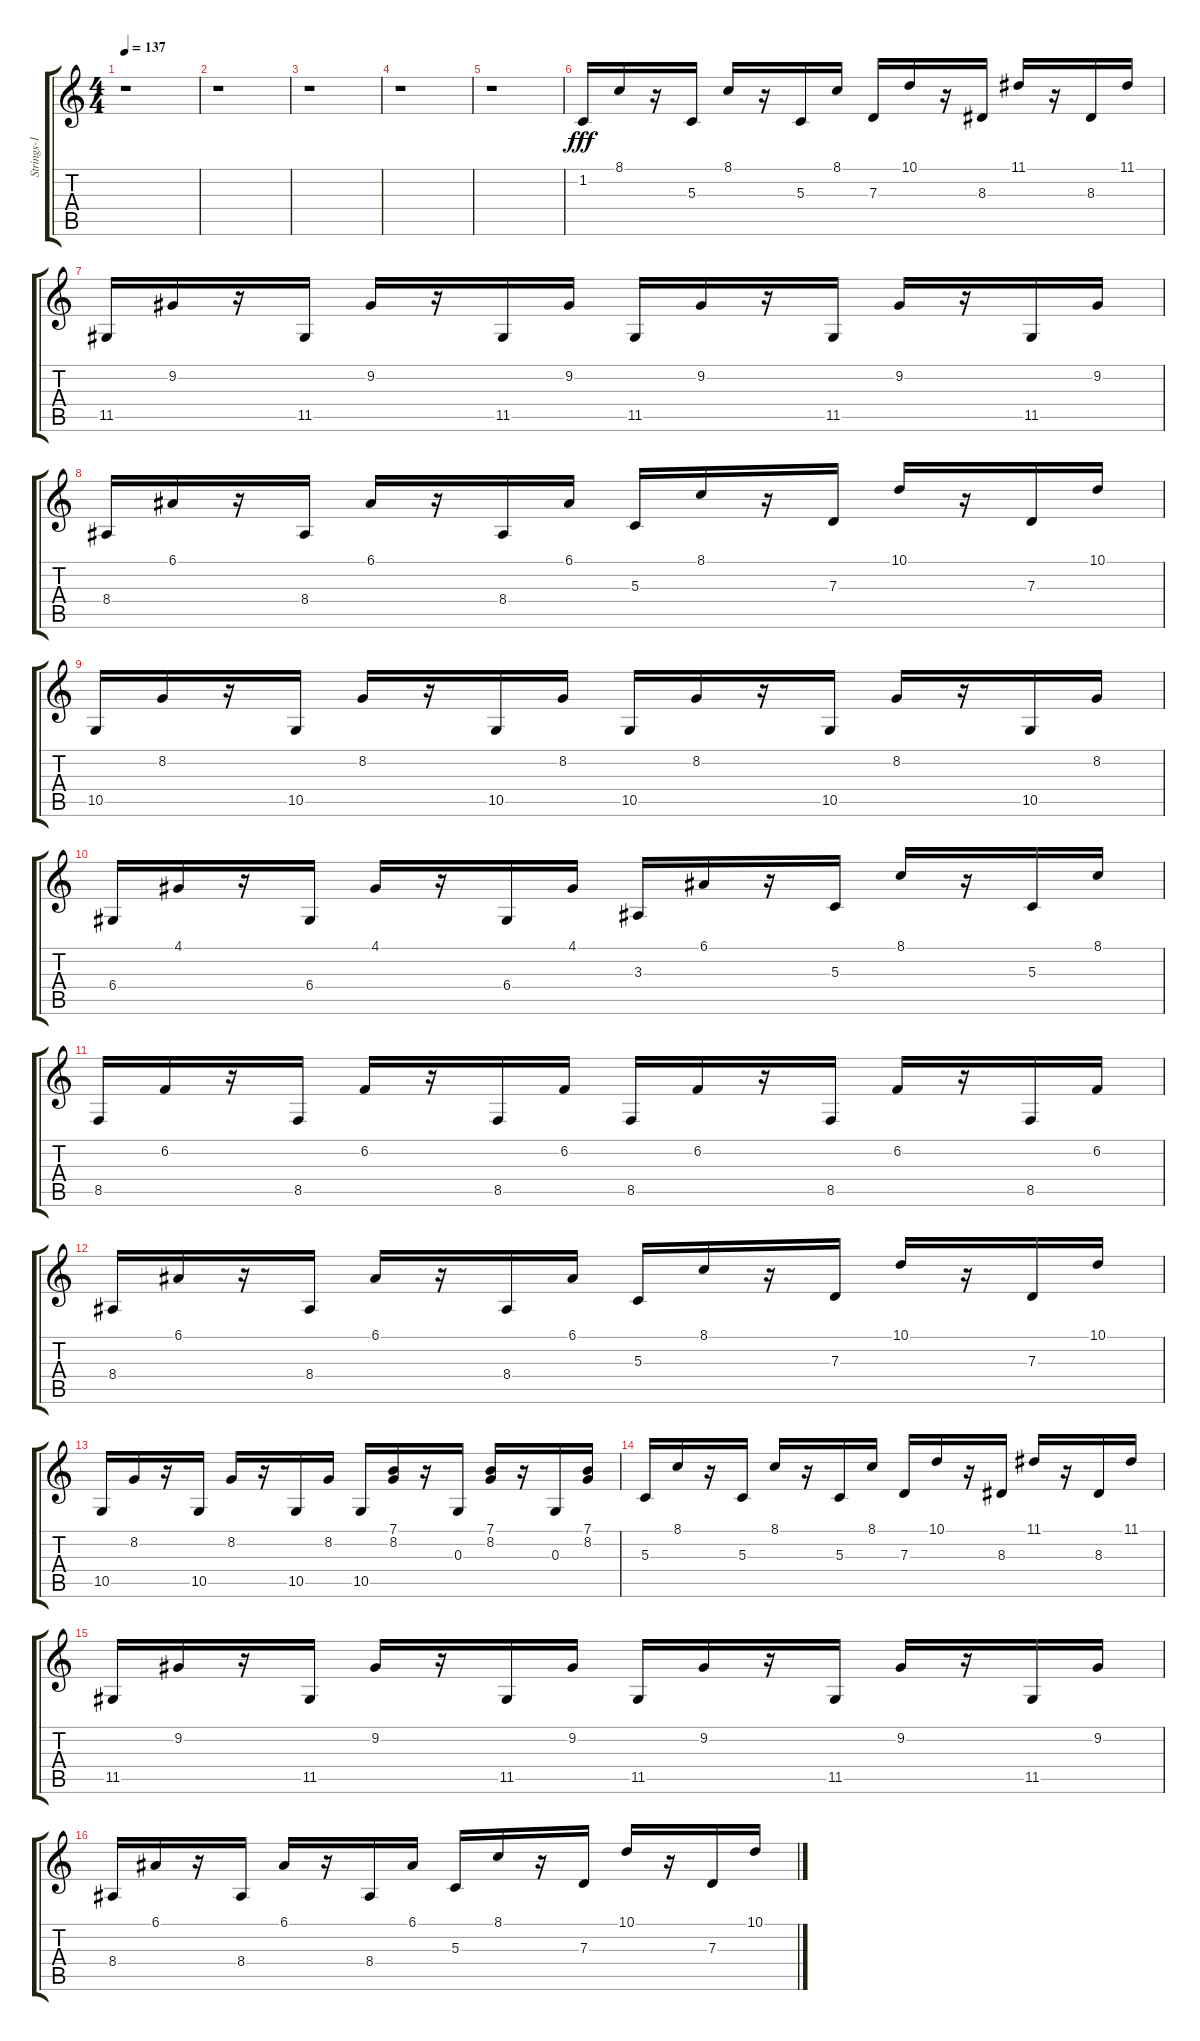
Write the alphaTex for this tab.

\track ("Strings-1" "Strings-1") {instrument stringensemble1}
\staff {score tabs}
\tuning (E4 B3 G3 D3 A2 E2) {hide}
\ts (4 4)
\tempo 137
\clef g2
\ks c
r.1{dy f} |
r.1 |
r.1 |
r.1 |
r.1 |
1.2.16{dy fff} 8.1.16 r.16 5.3.16 8.1.16 r.16 5.3.16 8.1.16 7.3.16 10.1.16 r.16 8.3.16 11.1.16 r.16 8.3.16 11.1.16 |
11.5.16 9.2.16 r.16 11.5.16 9.2.16 r.16 11.5.16 9.2.16 11.5.16 9.2.16 r.16 11.5.16 9.2.16 r.16 11.5.16 9.2.16 |
8.4.16 6.1.16 r.16 8.4.16 6.1.16 r.16 8.4.16 6.1.16 5.3.16 8.1.16 r.16 7.3.16 10.1.16 r.16 7.3.16 10.1.16 |
10.5.16 8.2.16 r.16 10.5.16 8.2.16 r.16 10.5.16 8.2.16 10.5.16 8.2.16 r.16 10.5.16 8.2.16 r.16 10.5.16 8.2.16 |
6.4.16 4.1.16 r.16 6.4.16 4.1.16 r.16 6.4.16 4.1.16 3.3.16 6.1.16 r.16 5.3.16 8.1.16 r.16 5.3.16 8.1.16 |
8.5.16 6.2.16 r.16 8.5.16 6.2.16 r.16 8.5.16 6.2.16 8.5.16 6.2.16 r.16 8.5.16 6.2.16 r.16 8.5.16 6.2.16 |
8.4.16 6.1.16 r.16 8.4.16 6.1.16 r.16 8.4.16 6.1.16 5.3.16 8.1.16 r.16 7.3.16 10.1.16 r.16 7.3.16 10.1.16 |
10.5.16 8.2.16 r.16 10.5.16 8.2.16 r.16 10.5.16 8.2.16 10.5.16 (7.1 8.2).16 r.16 0.3.16 (7.1 8.2).16 r.16 0.3.16 (7.1 8.2).16 |
5.3.16 8.1.16 r.16 5.3.16 8.1.16 r.16 5.3.16 8.1.16 7.3.16 10.1.16 r.16 8.3.16 11.1.16 r.16 8.3.16 11.1.16 |
11.5.16 9.2.16 r.16 11.5.16 9.2.16 r.16 11.5.16 9.2.16 11.5.16 9.2.16 r.16 11.5.16 9.2.16 r.16 11.5.16 9.2.16 |
8.4.16 6.1.16 r.16 8.4.16 6.1.16 r.16 8.4.16 6.1.16 5.3.16 8.1.16 r.16 7.3.16 10.1.16 r.16 7.3.16 10.1.16
